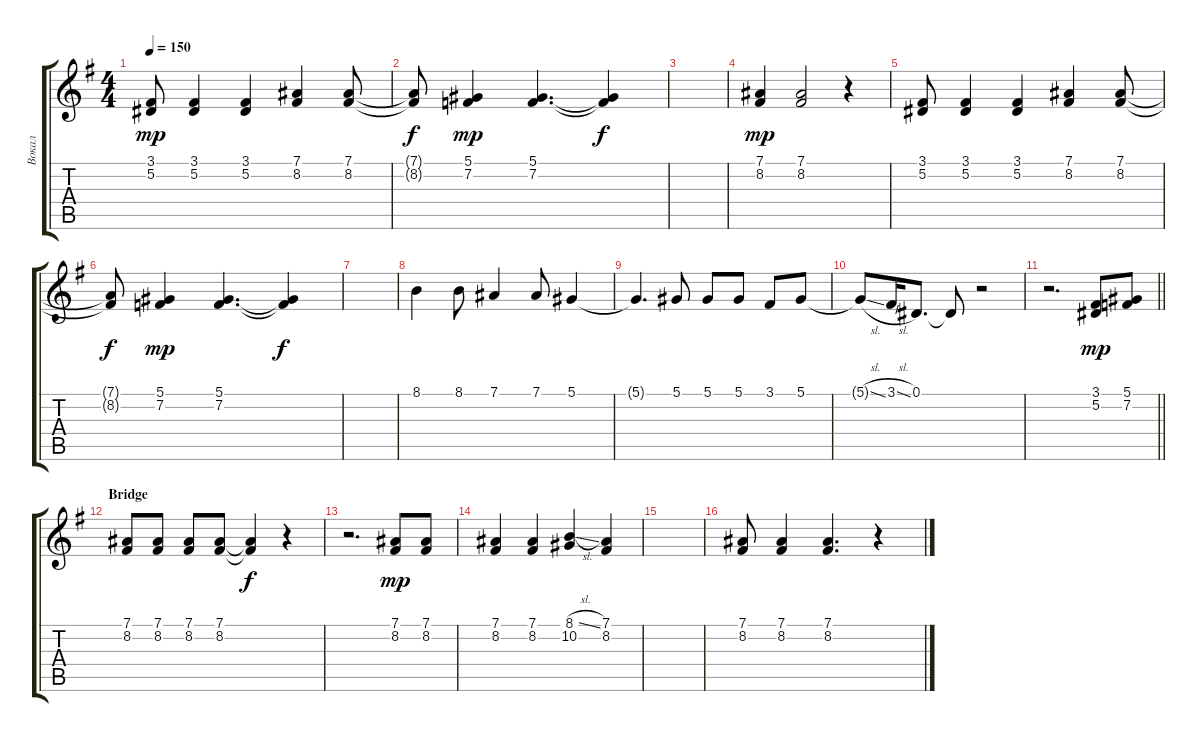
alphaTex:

\track ("Вокал" "Вокал") {instrument trumpet}
\staff {score tabs}
\tuning (Eb4 Bb3 Gb3 Db3 Ab2 Eb2) {hide}
\ts (4 4)
\tempo 150
\clef g2
\ks eminor
(3.1 5.2).8{dy mp} (3.1 5.2).4 (3.1 5.2).4 (7.1 8.2).4 (7.1 8.2).8 |
(7.1{t} 8.2{t}).8{dy f} (5.1 7.2).4{dy mp} (5.1 7.2).4{d} (5.1{t} 7.2{t}).4{dy f} |
|
(7.1 8.2).4{dy mp} (7.1 8.2).2 r.4 |
(3.1 5.2).8 (3.1 5.2).4 (3.1 5.2).4 (7.1 8.2).4 (7.1 8.2).8 |
(7.1{t} 8.2{t}).8{dy f} (5.1 7.2).4{dy mp} (5.1 7.2).4{d} (5.1{t} 7.2{t}).4{dy f} |
|
8.1.4 8.1.8 7.1.4 7.1.8 5.1.4 |
5.1{t}.4{d} 5.1.8 5.1.8 5.1.8 3.1.8 5.1.8 |
5.1{sl t}.8 3.1{sl}.16 0.1.8{d} 0.1{t}.8 r.2 |
\barLineRight lightlight
r.2{d} (3.1 5.2).8{dy mp} (5.1 7.2).8 |
\section ("" "Bridge")
(7.1 8.2).8 (7.1 8.2).8 (7.1 8.2).8 (7.1 8.2).8 (7.1{t} 8.2{t}).4{dy f} r.4 |
r.2{d} (7.1 8.2).8{dy mp} (7.1 8.2).8 |
(7.1 8.2).4 (7.1 8.2).4 (8.1{sl} 10.2).4 (7.1 8.2).4 |
|
(7.1 8.2).8 (7.1 8.2).4 (7.1 8.2).4{d} r.4
